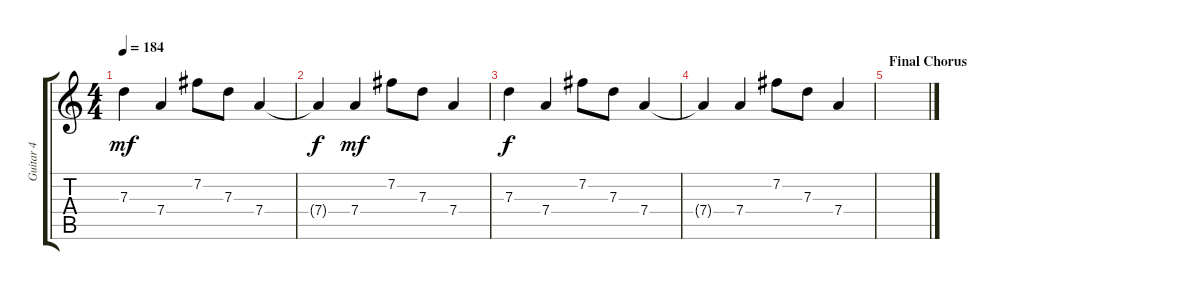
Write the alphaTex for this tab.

\track ("Guitar 4" "Guitar 4") {instrument electricguitarjazz}
\staff {score tabs}
\tuning (E4 B3 G3 D3 A2 D2) {hide}
\ts (4 4)
\tempo 184
\clef g2
\ks c
7.3.4{dy mf} 7.4.4 7.2.8 7.3.8 7.4.4 |
7.4{t}.4{dy f} 7.4.4{dy mf} 7.2.8 7.3.8 7.4.4 |
7.3.4{dy f} 7.4.4 7.2.8 7.3.8 7.4.4 |
7.4{t}.4 7.4.4 7.2.8 7.3.8 7.4.4 |
\section ("" "Final Chorus")
